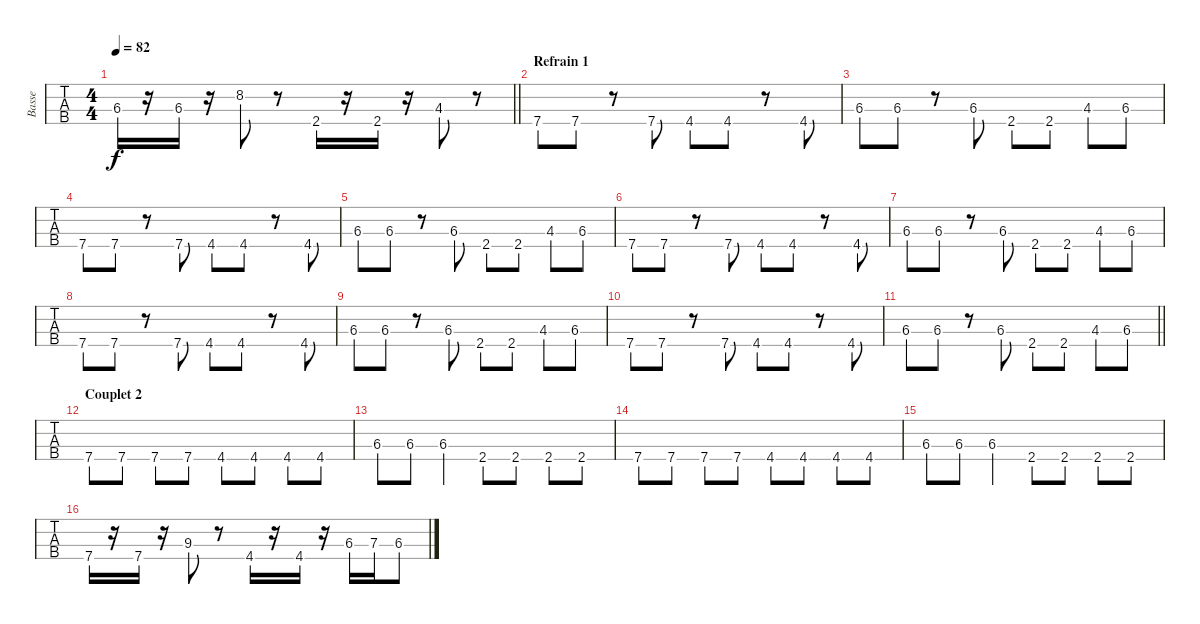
\track ("Basse" "Basse") {instrument electricbassfinger}
\staff {tabs}
\tuning (G2 D2 A1 E1) {hide}
\ts (4 4)
\tempo 82
\clef f4
\barLineRight lightlight
\ks c
6.3.16{dy f} r.16 6.3.16 r.16 8.2.8 r.8 2.4.16 r.16 2.4.16 r.16 4.3.8 r.8 |
\section ("" "Refrain 1")
7.4.8 7.4.8 r.8 7.4.8 4.4.8 4.4.8 r.8 4.4.8 |
6.3.8 6.3.8 r.8 6.3.8 2.4.8 2.4.8 4.3.8 6.3.8 |
7.4.8 7.4.8 r.8 7.4.8 4.4.8 4.4.8 r.8 4.4.8 |
6.3.8 6.3.8 r.8 6.3.8 2.4.8 2.4.8 4.3.8 6.3.8 |
7.4.8 7.4.8 r.8 7.4.8 4.4.8 4.4.8 r.8 4.4.8 |
6.3.8 6.3.8 r.8 6.3.8 2.4.8 2.4.8 4.3.8 6.3.8 |
7.4.8 7.4.8 r.8 7.4.8 4.4.8 4.4.8 r.8 4.4.8 |
6.3.8 6.3.8 r.8 6.3.8 2.4.8 2.4.8 4.3.8 6.3.8 |
7.4.8 7.4.8 r.8 7.4.8 4.4.8 4.4.8 r.8 4.4.8 |
\barLineRight lightlight
6.3.8 6.3.8 r.8 6.3.8 2.4.8 2.4.8 4.3.8 6.3.8 |
\section ("" "Couplet 2")
7.4.8 7.4.8 7.4.8 7.4.8 4.4.8 4.4.8 4.4.8 4.4.8 |
6.3.8 6.3.8 6.3.4 2.4.8 2.4.8 2.4.8 2.4.8 |
7.4.8 7.4.8 7.4.8 7.4.8 4.4.8 4.4.8 4.4.8 4.4.8 |
6.3.8 6.3.8 6.3.4 2.4.8 2.4.8 2.4.8 2.4.8 |
7.4.16 r.16 7.4.16 r.16 9.3.8 r.8 4.4.16 r.16 4.4.16 r.16 6.3.16 7.3.16 6.3.8
